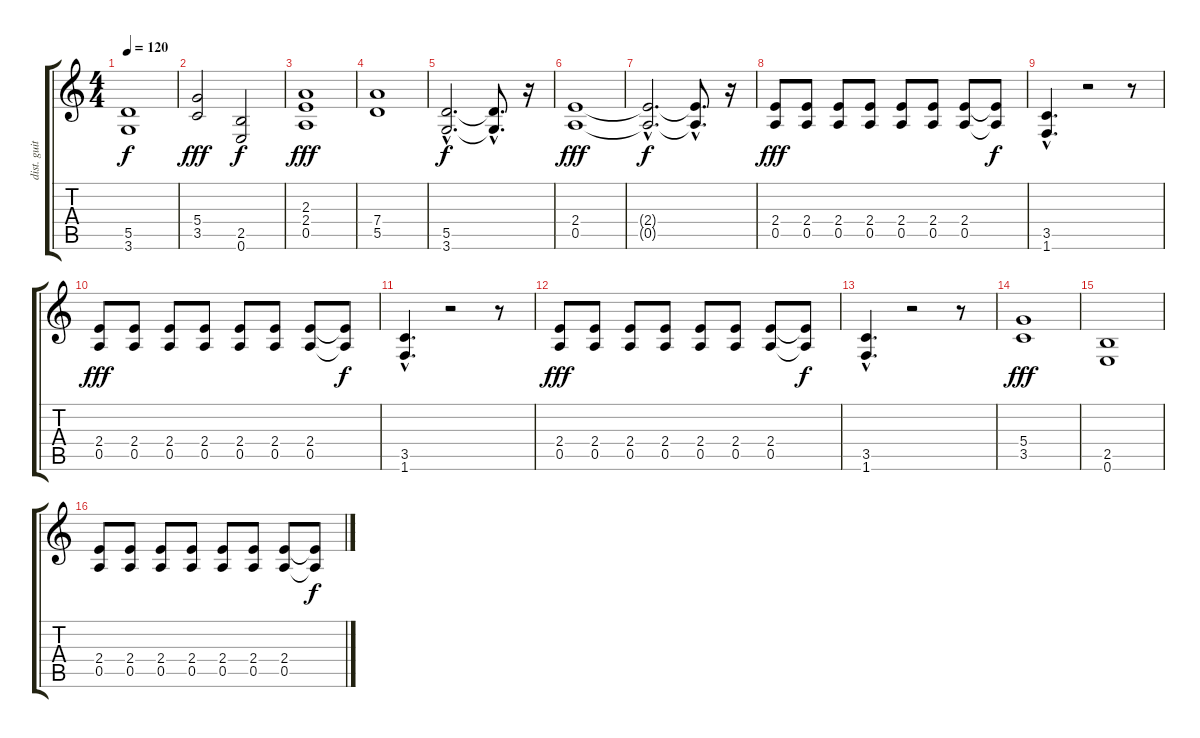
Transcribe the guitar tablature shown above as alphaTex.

\track ("dist. guitar1" "dist. guit") {instrument distortionguitar}
\staff {score tabs}
\tuning (E4 B3 G3 D3 A2 E2) {hide}
\ts (4 4)
\tempo 120
\clef g2
\ks c
(5.5 3.6).1{dy f} |
(5.4 3.5).2{dy fff} (2.5 0.6).2{dy f} |
(2.3 2.4 0.5).1{dy fff} |
(7.4 5.5).1 |
(5.5{hac} 3.6{hac}).2{d dy f} (5.5{hac t} 3.6{hac t}).8{d} r.16 |
(2.4 0.5).1{dy fff} |
(2.4{hac t} 0.5{hac t}).2{d dy f} (2.4{hac t} 0.5{hac t}).8{d} r.16 |
(2.4 0.5).8{dy fff} (2.4 0.5).8 (2.4 0.5).8 (2.4 0.5).8 (2.4 0.5).8 (2.4 0.5).8 (2.4 0.5).8 (2.4{t} 0.5{t}).8{dy f} |
(3.5{hac} 1.6{hac}).4{d} r.2 r.8 |
(2.4 0.5).8{dy fff} (2.4 0.5).8 (2.4 0.5).8 (2.4 0.5).8 (2.4 0.5).8 (2.4 0.5).8 (2.4 0.5).8 (2.4{t} 0.5{t}).8{dy f} |
(3.5{hac} 1.6{hac}).4{d} r.2 r.8 |
(2.4 0.5).8{dy fff} (2.4 0.5).8 (2.4 0.5).8 (2.4 0.5).8 (2.4 0.5).8 (2.4 0.5).8 (2.4 0.5).8 (2.4{t} 0.5{t}).8{dy f} |
(3.5{hac} 1.6{hac}).4{d} r.2 r.8 |
(5.4 3.5).1{dy fff} |
(2.5 0.6).1 |
(2.4 0.5).8 (2.4 0.5).8 (2.4 0.5).8 (2.4 0.5).8 (2.4 0.5).8 (2.4 0.5).8 (2.4 0.5).8 (2.4{t} 0.5{t}).8{dy f}
